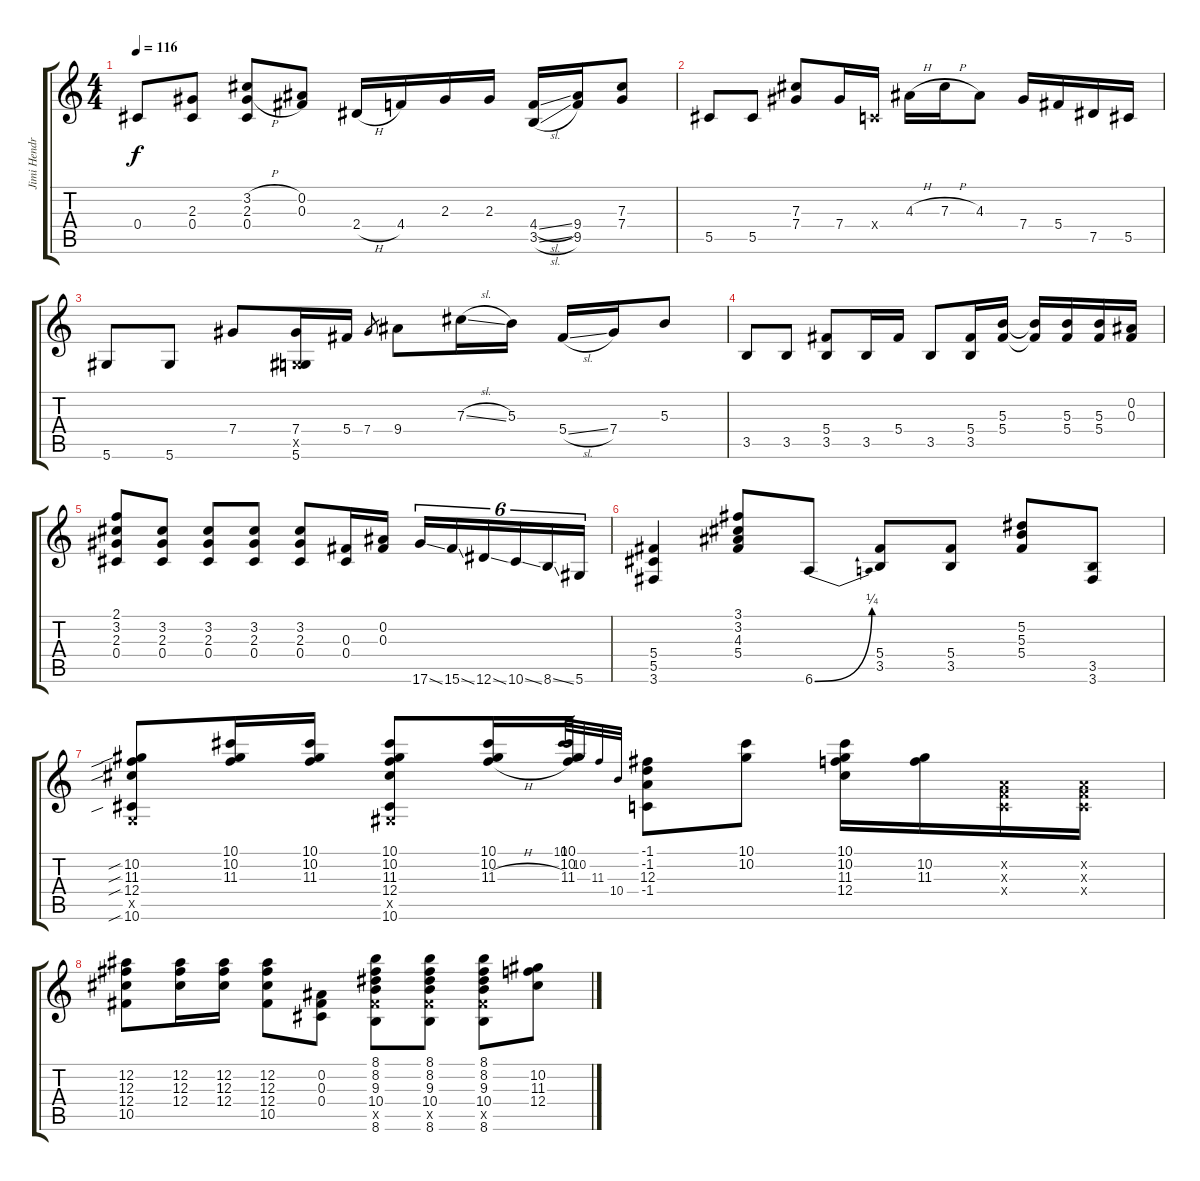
\track ("Jimi Hendrix" "Jimi Hendr") {instrument distortionguitar}
\staff {score tabs}
\tuning (Eb4 Bb3 Gb3 Db3 Ab2 Eb2) {hide}
\ts (4 4)
\tempo 116
\clef g2
\ks c
0.4.8{dy f} (2.3 0.4).8 (3.2{h} 2.3{h} 0.4).8 (0.2 0.3).8 2.4{h}.16 4.4.16 2.3.16 2.3.16 (4.4{sl} 3.5{sl}).16 (9.4 9.5).16 (7.3 7.4).8 |
5.5.8 5.5.8 (7.3 7.4).8 7.4.16 -1.4{x}.16 4.3{h}.16 7.3{h}.16 4.3.8 7.4.16 5.4.16 7.5.16 5.5.16 |
5.6.8 5.6.8 7.4.8 (7.4 -1.5{x} 5.6).16 5.4.16 7.4.8{gr} 9.4.8 7.3{sl}.16 5.3.16 5.4{sl}.16 7.4.16 5.3.8 |
3.5.8 3.5.8 (5.4 3.5).8 3.5.16 5.4.16 3.5.8 (5.4 3.5).16 (5.3 5.4).16 (5.3{t} 5.4{t}).16 (5.3 5.4).16 (5.3 5.4).16 (0.2 0.3).16 |
(2.1 3.2 2.3 0.4).8 (3.2 2.3 0.4).8 (3.2 2.3 0.4).8 (3.2 2.3 0.4).8 (3.2 2.3 0.4).8 (0.3 0.4).16 (0.2 0.3).16 17.6{ss}.16{tu (6 4)} 15.6{ss}.16{tu (6 4)} 12.6{ss}.16{tu (6 4)} 10.6{ss}.16{tu (6 4)} 8.6{ss}.16{tu (6 4)} 5.6.16{tu (6 4)} |
(5.4 5.5 3.6).4 (3.1 3.2 4.3 5.4).8 6.6{be (bend 0 0 60 1)}.8 (5.4 3.5).8 (5.4 3.5).8 (5.2 5.3 5.4).8 (3.5 3.6).8 |
(10.2{sib} 11.3{sib} 12.4{sib} -1.5{x} 10.6{sib}).8 (10.1 10.2 11.3).16 (10.1 10.2 11.3).16 (10.1 10.2 11.3 12.4 0.5{x} 10.6).8 (10.1 10.2 11.3{h}).16 (10.1 10.2 11.3).16 10.1.32{gr} 10.2.32{gr} 11.3.32{gr} 10.4.32{gr} (-1.1 -1.2 12.3 -1.4).8 (10.1 10.2).8 (10.1 10.2 11.3 12.4).16 (10.2 11.3).16 (-1.2{x} -1.3{x} -1.4{x}).16 (-1.2{x} -1.3{x} -1.4{x}).16 |
(12.2 12.3 12.4 10.5).8 (12.2 12.3 12.4).16 (12.2 12.3 12.4).16 (12.2 12.3 12.4 10.5).8 (0.2 0.3 0.4).8 (8.1 8.2 9.3 10.4 10.5{x} 8.6).8 (8.1 8.2 9.3 10.4 10.5{x} 8.6).8 (8.1 8.2 9.3 10.4 10.5{x} 8.6).8 (10.2 11.3 12.4).8
